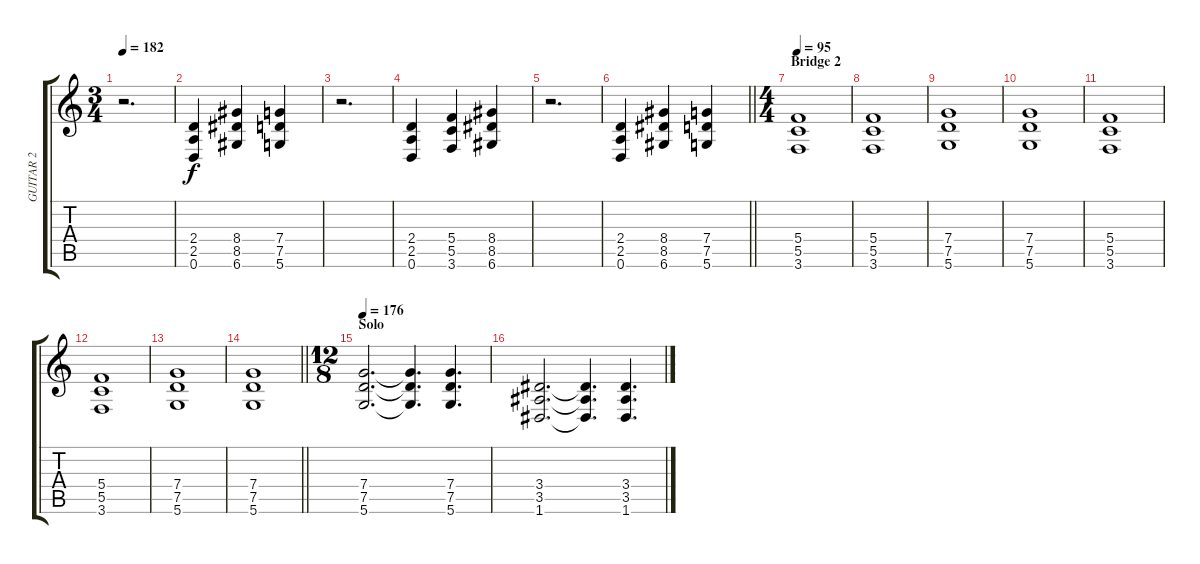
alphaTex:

\track ("GUITAR 2" "GUITAR 2") {instrument overdrivenguitar}
\staff {score tabs}
\tuning (D4 A3 F3 C3 G2 D2) {hide}
\ts (3 4)
\tempo 182
\clef g2
\ks c
r.2{d dy f} |
(2.4 2.5 0.6).4 (8.4 8.5 6.6).4 (7.4 7.5 5.6).4 |
r.2{d} |
(2.4 2.5 0.6).4 (5.4 5.5 3.6).4 (8.4 8.5 6.6).4 |
r.2{d} |
\barLineRight lightlight
(2.4 2.5 0.6).4 (8.4 8.5 6.6).4 (7.4 7.5 5.6).4 |
\ts (4 4)
\section ("" "Bridge 2")
\tempo 95
(5.4 5.5 3.6).1 |
(5.4 5.5 3.6).1 |
(7.4 7.5 5.6).1 |
(7.4 7.5 5.6).1 |
(5.4 5.5 3.6).1 |
(5.4 5.5 3.6).1 |
(7.4 7.5 5.6).1 |
\barLineRight lightlight
(7.4 7.5 5.6).1 |
\ts (12 8)
\section ("" "Solo")
\tempo 176
(7.4 7.5 5.6).2{d} (7.4{t} 7.5{t} 5.6{t}).4{d} (7.4 7.5 5.6).4{d} |
(3.4 3.5 1.6).2{d} (3.4{t} 3.5{t} 1.6{t}).4{d} (3.4 3.5 1.6).4{d}
